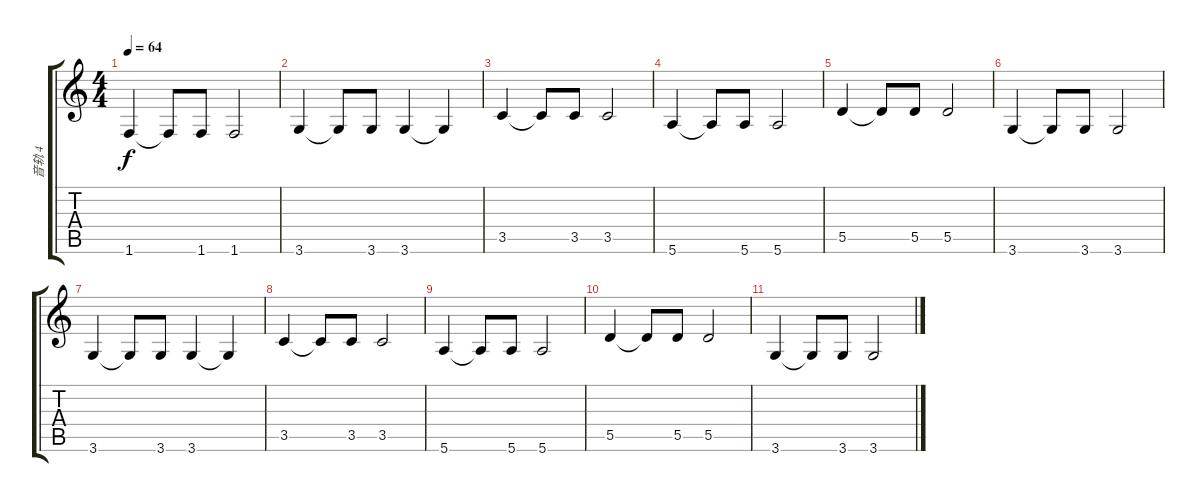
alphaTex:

\track ("音轨 4" "音轨 4") {instrument fretlessbass}
\staff {score tabs}
\tuning (E4 B3 G3 D3 A2 E2) {hide}
\ts (4 4)
\tempo 64
\clef g2
\ks c
1.6.4{dy f} 1.6{t}.8 1.6.8 1.6.2 |
3.6.4 3.6{t}.8 3.6.8 3.6.4 3.6{t}.4 |
3.5.4 3.5{t}.8 3.5.8 3.5.2 |
5.6.4 5.6{t}.8 5.6.8 5.6.2 |
5.5.4 5.5{t}.8 5.5.8 5.5.2 |
3.6.4 3.6{t}.8 3.6.8 3.6.2 |
3.6.4 3.6{t}.8 3.6.8 3.6.4 3.6{t}.4 |
3.5.4 3.5{t}.8 3.5.8 3.5.2 |
5.6.4 5.6{t}.8 5.6.8 5.6.2 |
5.5.4 5.5{t}.8 5.5.8 5.5.2 |
3.6.4 3.6{t}.8 3.6.8 3.6.2
